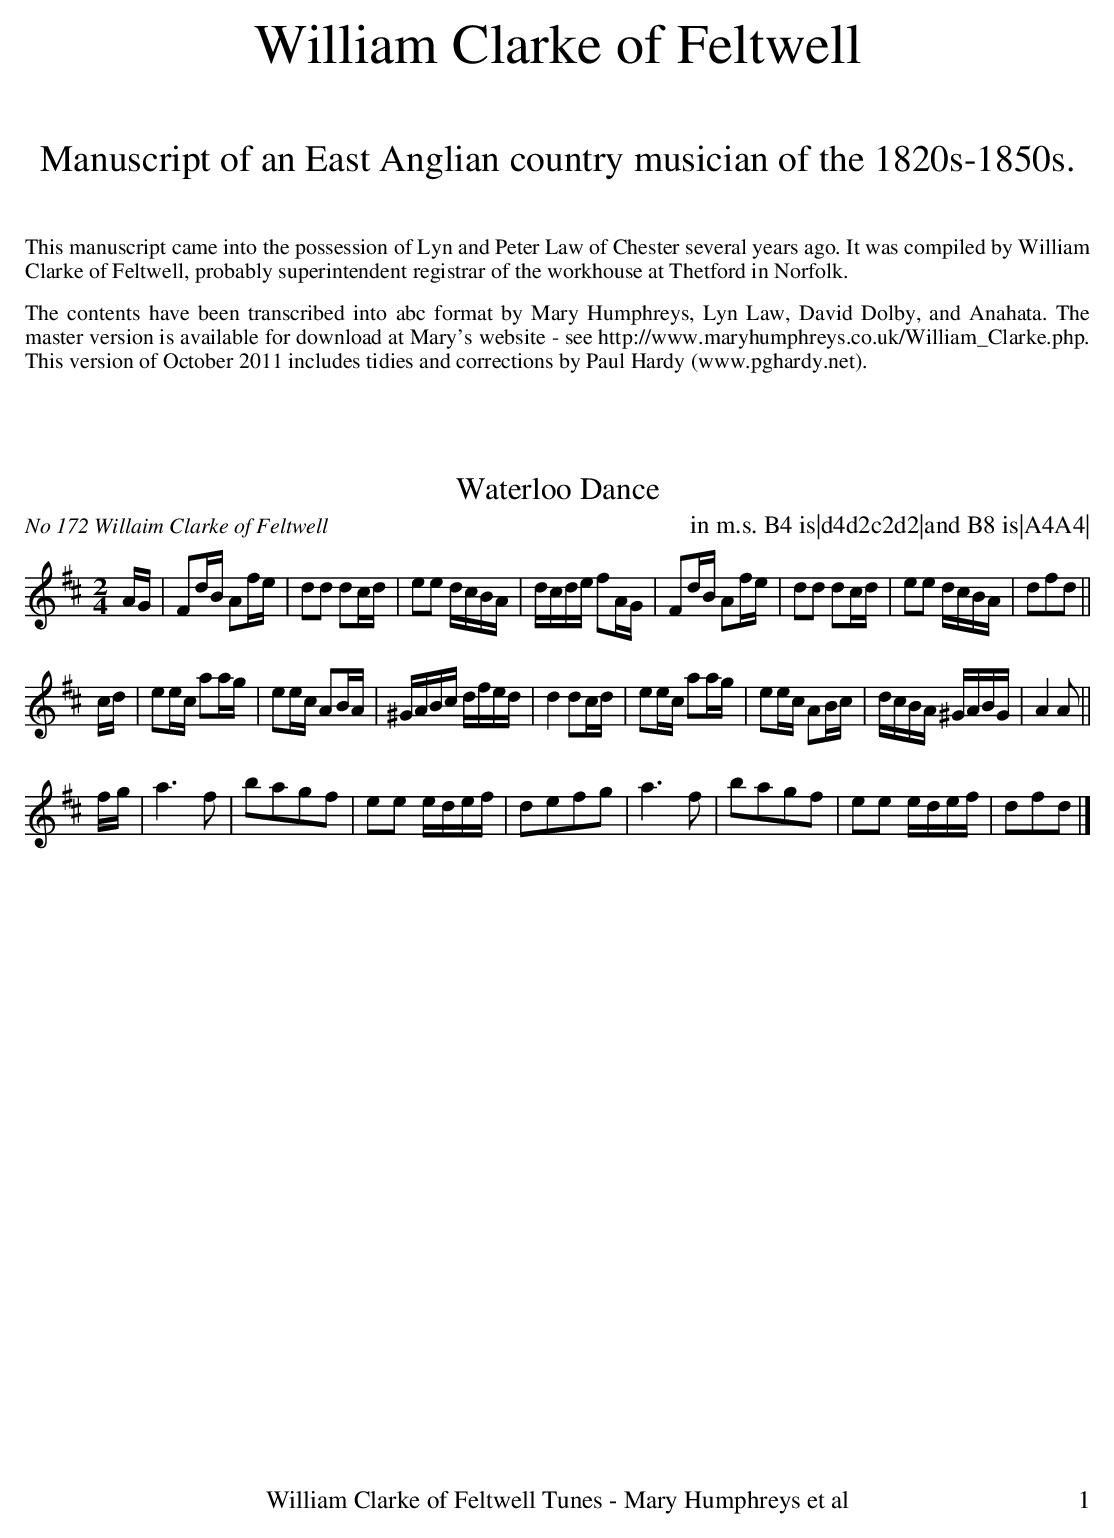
X:1
T:Waterloo Dance
O:No 172 Willaim Clarke of Feltwell
M:2/4
L:1/16
K:D
AG|F2dB A2fe|d2d2 d2cd|e2e2 dcBA|dcde f2AG|F2dB A2fe|d2d2 d2cd|e2e2 dcBA|d2f2d2||
cd|e2ec a2ag|e2ec A2BA|^GABc dfed|d4 d2cd|e2ec a2ag|e2ec A2Bc|dcBA ^GABG|A4A2||
fg|a6f2|b2a2g2f2|e2e2 edef|d2e2f2g2|a6f2|b2a2g2f2|e2e2 edef|d2f2d2|]
